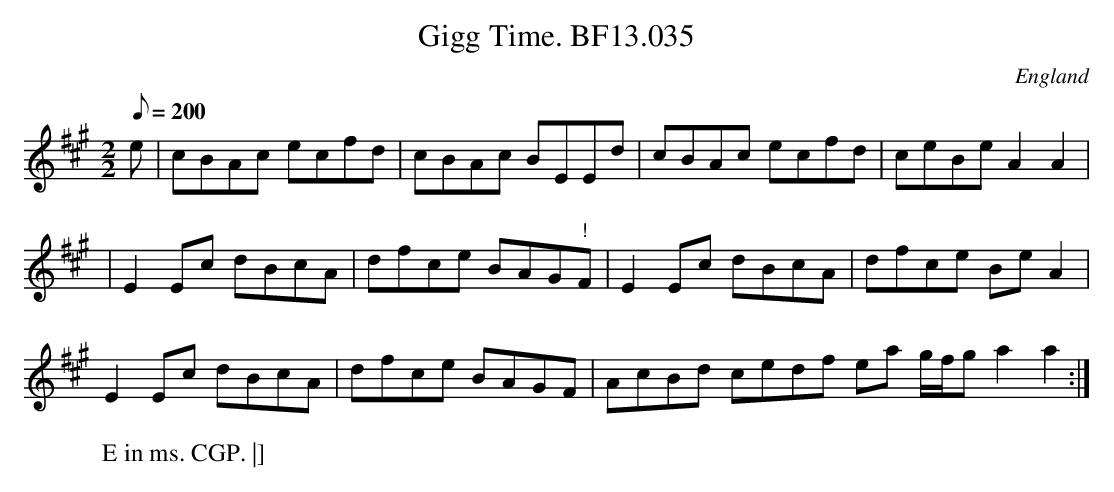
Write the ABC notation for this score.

X:1
T:Gigg Time. BF13.035
M:2/2
L:1/8
Q:200
O:England
K:A major
e|cBAc ecfd|cBAc BEEd|cBAc ecfd|ceBe A2A2|!
|E2Ec dBcA|dfce BAG"!"F|E2Ec dBcA| dfce Be A2|!
E2Ec dBcA|dfce BAGF|AcBd cedf ea g/2f/2ga2a2:|]
W:E in ms. CGP. |]
